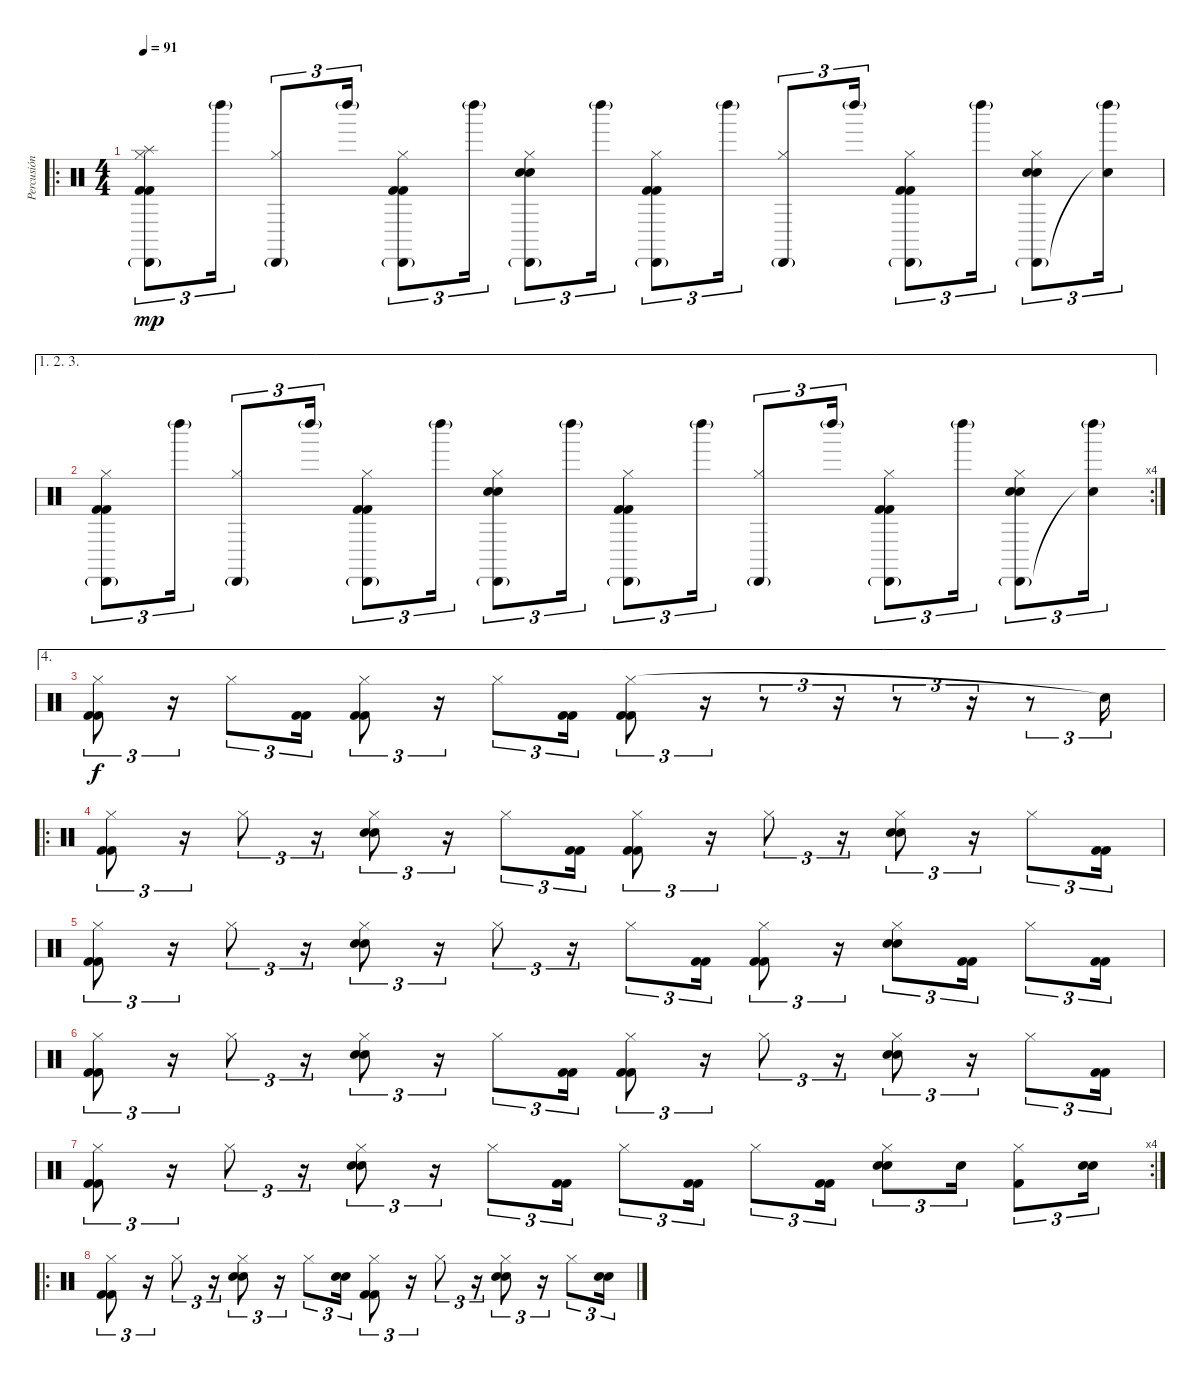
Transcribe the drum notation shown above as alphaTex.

\track ("Percusión" "Percusión") {instrument percussion}
\staff {score}
\articulation defaults
\ro
\ts (4 4)
\tempo 91
\clef neutral
\ks c
("Hi-Hat (closed)" "Cabasa (hit)"{g} "Kick (hit) 2" "Kick (hit) 2" "Splash (hit)").8{tu (3 2) dy mp} "Left Maraca (hit)"{g}.16{tu (3 2)} ("Hi-Hat (closed)" "Cabasa (hit)"{g}).8{tu (3 2)} "Left Maraca (hit)"{g}.16{tu (3 2)} ("Hi-Hat (closed)" "Cabasa (hit)"{g} "Kick (hit) 2" "Kick (hit) 2").8{tu (3 2)} "Left Maraca (hit)"{g}.16{tu (3 2)} ("Hi-Hat (closed)" "Cabasa (hit)"{g} "Electric Snare (hit)" "Electric Snare (hit)").8{tu (3 2)} "Left Maraca (hit)"{g}.16{tu (3 2)} ("Hi-Hat (closed)" "Cabasa (hit)"{g} "Kick (hit) 2" "Kick (hit) 2").8{tu (3 2)} "Left Maraca (hit)"{g}.16{tu (3 2)} ("Hi-Hat (closed)" "Cabasa (hit)"{g}).8{tu (3 2)} "Left Maraca (hit)"{g}.16{tu (3 2)} ("Hi-Hat (closed)" "Cabasa (hit)"{g} "Kick (hit) 2" "Kick (hit) 2").8{tu (3 2)} "Left Maraca (hit)"{g}.16{tu (3 2)} ("Hi-Hat (closed)" "Cabasa (hit)"{g} "Electric Snare (hit)" "Electric Snare (hit)").8{tu (3 2)} ("Left Maraca (hit)"{g} "Snare (hit)"{t}).16{tu (3 2)} |
\ae (1 2 3)
\rc 4
("Hi-Hat (closed)" "Cabasa (hit)"{g} "Kick (hit) 2" "Kick (hit) 2").8{tu (3 2)} "Left Maraca (hit)"{g}.16{tu (3 2)} ("Hi-Hat (closed)" "Cabasa (hit)"{g}).8{tu (3 2)} "Left Maraca (hit)"{g}.16{tu (3 2)} ("Hi-Hat (closed)" "Cabasa (hit)"{g} "Kick (hit) 2" "Kick (hit) 2").8{tu (3 2)} "Left Maraca (hit)"{g}.16{tu (3 2)} ("Hi-Hat (closed)" "Cabasa (hit)"{g} "Electric Snare (hit)" "Electric Snare (hit)").8{tu (3 2)} "Left Maraca (hit)"{g}.16{tu (3 2)} ("Hi-Hat (closed)" "Cabasa (hit)"{g} "Kick (hit) 2" "Kick (hit) 2").8{tu (3 2)} "Left Maraca (hit)"{g}.16{tu (3 2)} ("Hi-Hat (closed)" "Cabasa (hit)"{g}).8{tu (3 2)} "Left Maraca (hit)"{g}.16{tu (3 2)} ("Hi-Hat (closed)" "Cabasa (hit)"{g} "Kick (hit) 2" "Kick (hit) 2").8{tu (3 2)} "Left Maraca (hit)"{g}.16{tu (3 2)} ("Hi-Hat (closed)" "Cabasa (hit)"{g} "Electric Snare (hit)" "Electric Snare (hit)").8{tu (3 2)} ("Left Maraca (hit)"{g} "Snare (hit)"{t}).16{tu (3 2)} |
\ae 4
("Hi-Hat (closed)" "Kick (hit) 2" "Kick (hit) 2").8{tu (3 2) dy f} r.16{tu (3 2)} "Hi-Hat (closed)".8{tu (3 2)} ("Kick (hit) 2" "Kick (hit) 2").16{tu (3 2)} ("Hi-Hat (closed)" "Kick (hit) 2" "Kick (hit) 2").8{tu (3 2)} r.16{tu (3 2)} "Hi-Hat (closed)".8{tu (3 2)} ("Kick (hit) 2" "Kick (hit) 2").16{tu (3 2)} ("Hi-Hat (closed)" "Kick (hit) 2" "Kick (hit) 2").8{tu (3 2)} r.16{tu (3 2)} r.8{tu (3 2)} r.16{tu (3 2)} r.8{tu (3 2)} r.16{tu (3 2)} r.8{tu (3 2)} "Snare (hit)"{t}.16{tu (3 2)} |
\ro
("Hi-Hat (closed)" "Kick (hit) 2" "Kick (hit) 2").8{tu (3 2)} r.16{tu (3 2)} "Hi-Hat (closed)".8{tu (3 2)} r.16{tu (3 2)} ("Hi-Hat (closed)" "Hand Clap (hit)" "Hand Clap (hit)").8{tu (3 2)} r.16{tu (3 2)} "Hi-Hat (closed)".8{tu (3 2)} ("Kick (hit) 2" "Kick (hit) 2").16{tu (3 2)} ("Hi-Hat (closed)" "Kick (hit) 2" "Kick (hit) 2").8{tu (3 2)} r.16{tu (3 2)} "Hi-Hat (closed)".8{tu (3 2)} r.16{tu (3 2)} ("Hi-Hat (closed)" "Hand Clap (hit)" "Hand Clap (hit)").8{tu (3 2)} r.16{tu (3 2)} "Hi-Hat (closed)".8{tu (3 2)} ("Kick (hit) 2" "Kick (hit) 2").16{tu (3 2)} |
("Hi-Hat (closed)" "Kick (hit) 2" "Kick (hit) 2").8{tu (3 2)} r.16{tu (3 2)} "Hi-Hat (closed)".8{tu (3 2)} r.16{tu (3 2)} ("Hi-Hat (closed)" "Hand Clap (hit)" "Hand Clap (hit)").8{tu (3 2)} r.16{tu (3 2)} "Hi-Hat (closed)".8{tu (3 2)} r.16{tu (3 2)} "Hi-Hat (closed)".8{tu (3 2)} ("Kick (hit) 2" "Kick (hit) 2").16{tu (3 2)} ("Hi-Hat (closed)" "Kick (hit) 2" "Kick (hit) 2").8{tu (3 2)} r.16{tu (3 2)} ("Hi-Hat (closed)" "Hand Clap (hit)" "Hand Clap (hit)").8{tu (3 2)} ("Kick (hit) 2" "Kick (hit) 2").16{tu (3 2)} "Hi-Hat (closed)".8{tu (3 2)} ("Kick (hit) 2" "Kick (hit) 2").16{tu (3 2)} |
("Hi-Hat (closed)" "Kick (hit) 2" "Kick (hit) 2").8{tu (3 2)} r.16{tu (3 2)} "Hi-Hat (closed)".8{tu (3 2)} r.16{tu (3 2)} ("Hi-Hat (closed)" "Hand Clap (hit)" "Hand Clap (hit)").8{tu (3 2)} r.16{tu (3 2)} "Hi-Hat (closed)".8{tu (3 2)} ("Kick (hit) 2" "Kick (hit) 2").16{tu (3 2)} ("Hi-Hat (closed)" "Kick (hit) 2" "Kick (hit) 2").8{tu (3 2)} r.16{tu (3 2)} "Hi-Hat (closed)".8{tu (3 2)} r.16{tu (3 2)} ("Hi-Hat (closed)" "Hand Clap (hit)" "Hand Clap (hit)").8{tu (3 2)} r.16{tu (3 2)} "Hi-Hat (closed)".8{tu (3 2)} ("Kick (hit) 2" "Kick (hit) 2").16{tu (3 2)} |
\rc 4
("Hi-Hat (closed)" "Kick (hit) 2" "Kick (hit) 2").8{tu (3 2)} r.16{tu (3 2)} "Hi-Hat (closed)".8{tu (3 2)} r.16{tu (3 2)} ("Hi-Hat (closed)" "Hand Clap (hit)" "Hand Clap (hit)").8{tu (3 2)} r.16{tu (3 2)} "Hi-Hat (closed)".8{tu (3 2)} ("Kick (hit) 2" "Kick (hit) 2").16{tu (3 2)} "Hi-Hat (closed)".8{tu (3 2)} ("Kick (hit) 2" "Kick (hit) 2").16{tu (3 2)} "Hi-Hat (closed)".8{tu (3 2)} ("Kick (hit) 2" "Kick (hit) 2").16{tu (3 2)} ("Hi-Hat (closed)" "Hand Clap (hit)" "Hand Clap (hit)").8{tu (3 2)} "Electric Snare (hit)".16{tu (3 2)} ("Hi-Hat (closed)" "Kick (hit) 2").8{tu (3 2)} ("Hand Clap (hit)" "Hand Clap (hit)").16{tu (3 2)} |
\ro
("Hi-Hat (closed)" "Kick (hit) 2" "Kick (hit) 2").8{tu (3 2)} r.16{tu (3 2)} "Hi-Hat (closed)".8{tu (3 2)} r.16{tu (3 2)} ("Hi-Hat (closed)" "Electric Snare (hit)" "Electric Snare (hit)").8{tu (3 2)} r.16{tu (3 2)} "Hi-Hat (closed)".8{tu (3 2)} ("Electric Snare (hit)" "Electric Snare (hit)").16{tu (3 2)} ("Hi-Hat (closed)" "Kick (hit) 2" "Kick (hit) 2").8{tu (3 2)} r.16{tu (3 2)} "Hi-Hat (closed)".8{tu (3 2)} r.16{tu (3 2)} ("Hi-Hat (closed)" "Electric Snare (hit)" "Electric Snare (hit)").8{tu (3 2)} r.16{tu (3 2)} "Hi-Hat (closed)".8{tu (3 2)} ("Electric Snare (hit)" "Electric Snare (hit)").16{tu (3 2)}
